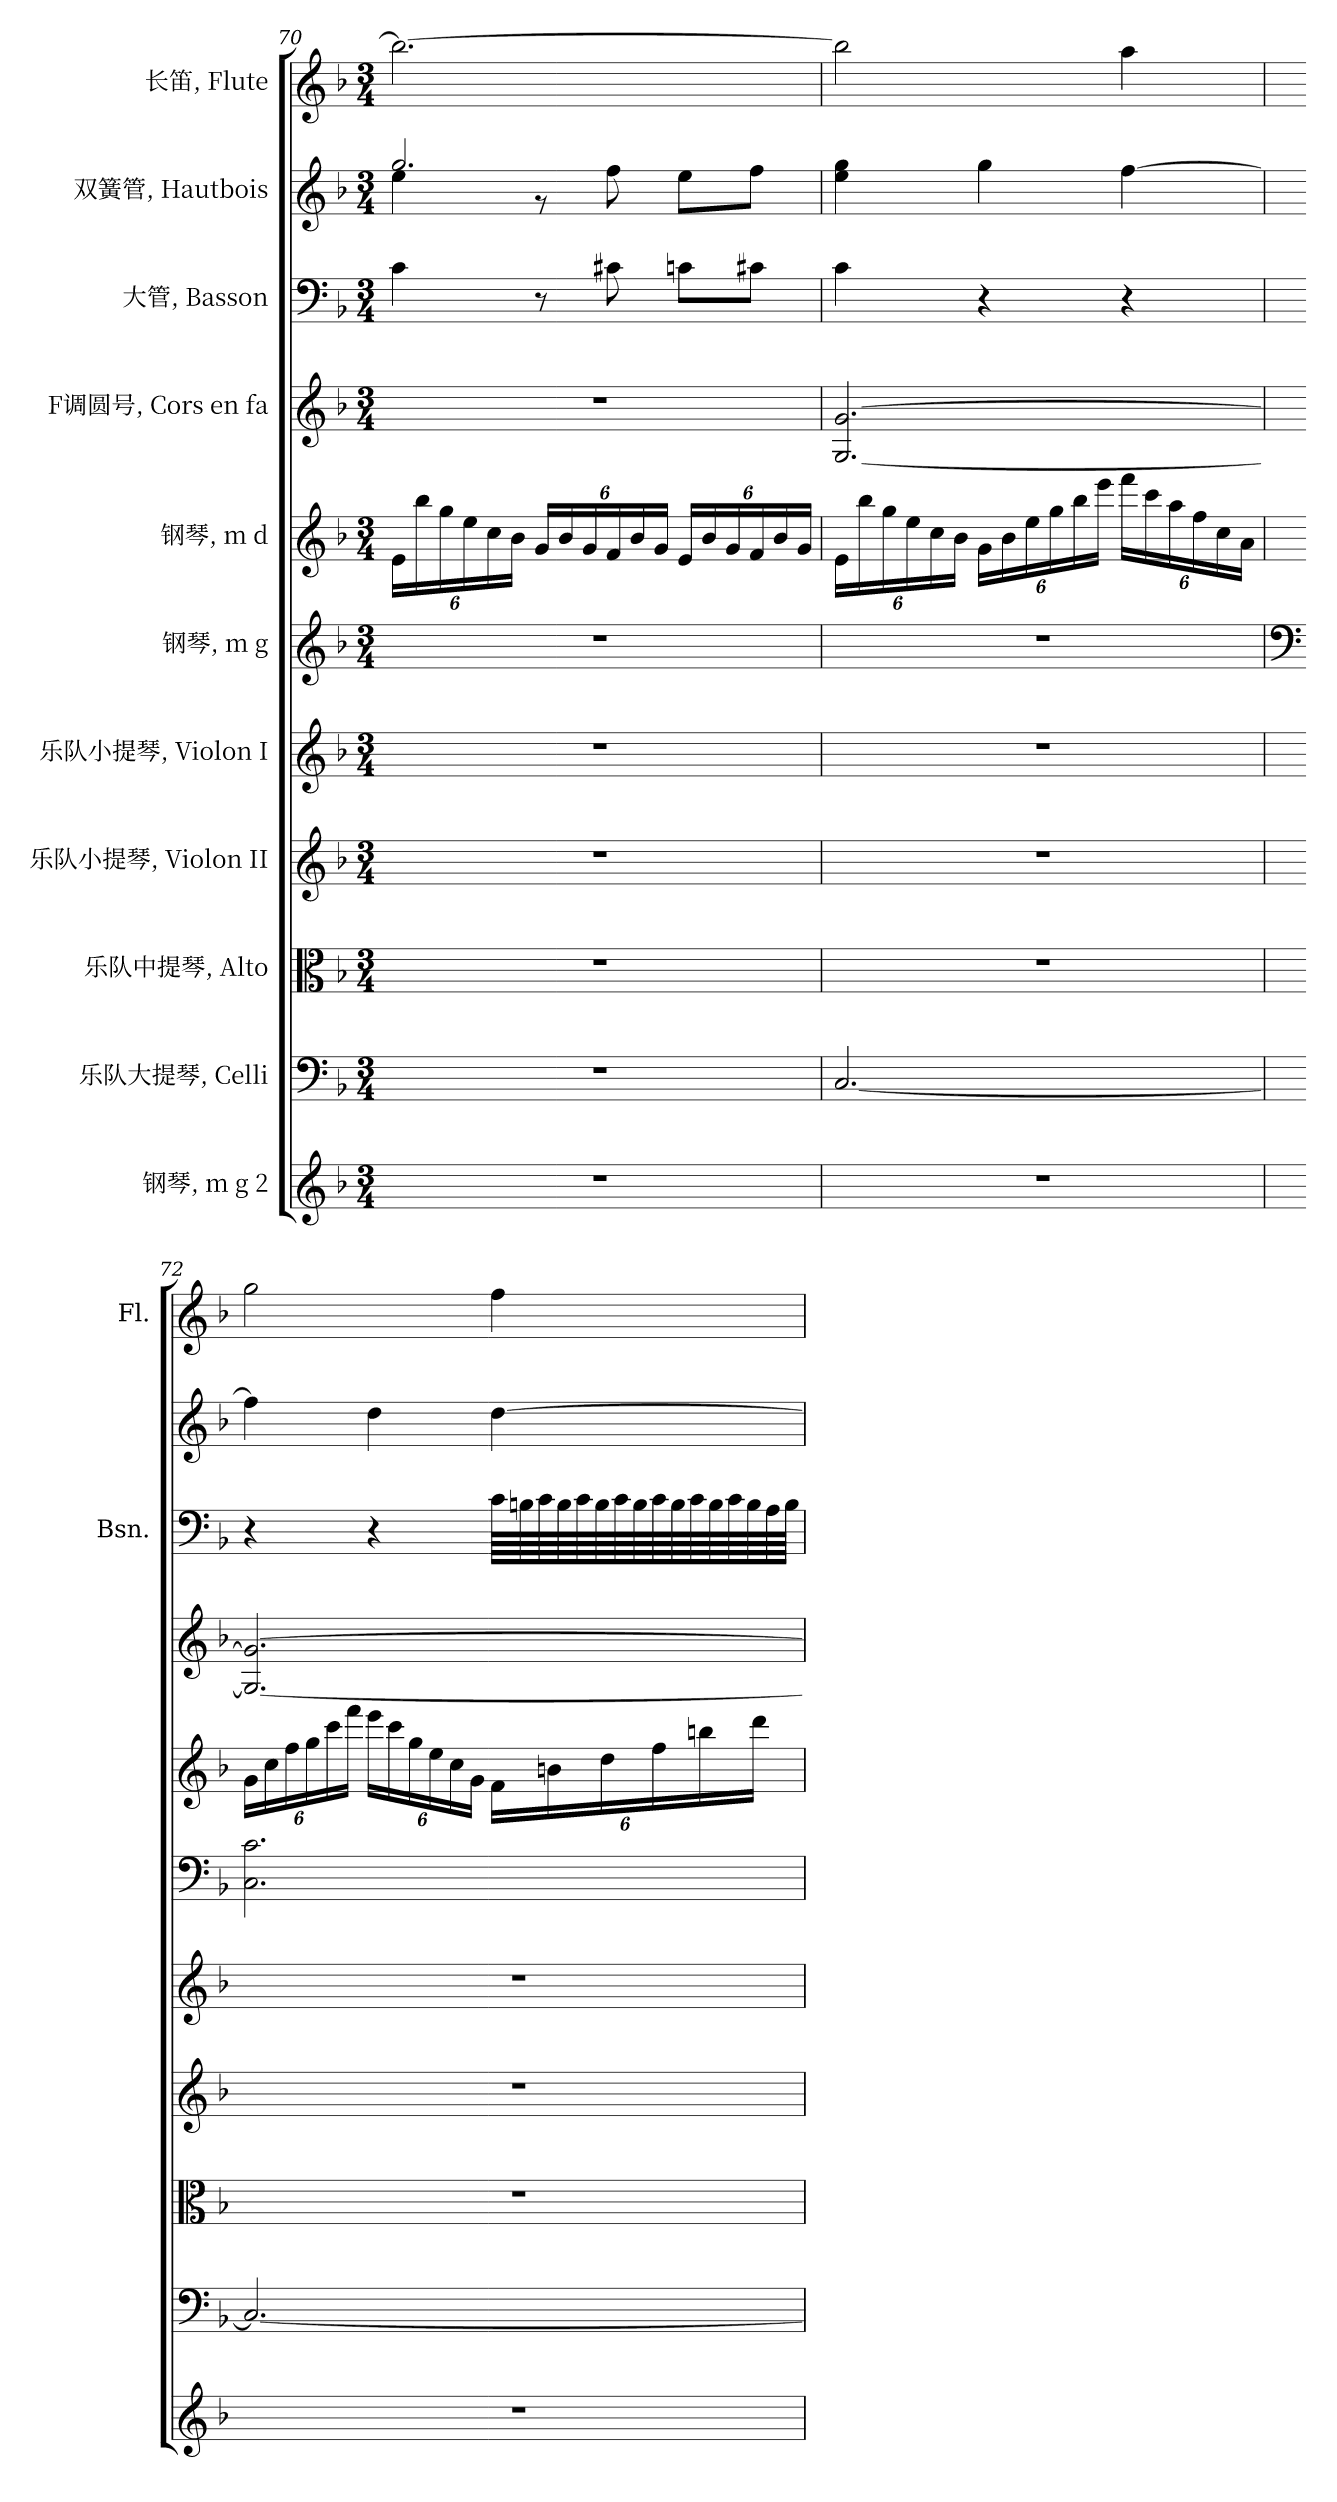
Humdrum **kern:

**kern	**kern	**kern	**kern	**kern	**kern	**kern	**kern	**kern	**kern	**kern
*part11	*part10	*part9	*part8	*part7	*part6	*part5	*part4	*part3	*part2	*part1
*staff11	*staff10	*staff9	*staff8	*staff7	*staff6	*staff5	*staff4	*staff3	*staff2	*staff1
*I"钢琴, m g 2	*I"乐队大提琴, Celli	*I"乐队中提琴, Alto	*I"乐队小提琴, Violon II	*I"乐队小提琴, Violon I	*I"钢琴, m g	*I"钢琴, m d	*I"F调圆号, Cors en fa	*I"大管, Basson	*I"双簧管, Hautbois	*I"长笛, Flute
*	*	*	*	*	*	*	*	*I'Bsn.	*	*I'Fl.
!!LO:PB:g=z
*clefG2	*clefF4	*clefC3	*clefG2	*clefG2	*clefG2	*clefG2	*clefG2	*clefF4	*clefG2	*clefG2
*	*	*	*	*	*	*	*ITrd4c7	*	*	*
*k[b-]	*k[b-]	*k[b-]	*k[b-]	*k[b-]	*k[b-]	*k[b-]	*k[b-e-]	*k[b-]	*k[b-]	*k[b-]
*M3/4	*M3/4	*M3/4	*M3/4	*M3/4	*M3/4	*M3/4	*M3/4	*M3/4	*M3/4	*M3/4
*	*	*	*	*	*	*Xbrackettup	*	*	*	*
=70	=70	=70	=70	=70	=70	=70	=70	=70	=70	=70
*	*	*	*	*	*	*	*	*	*^	*
2.r	2.r	2.r	2.r	2.r	2.r	24e\LL	2.r	4c\	2.gg/	4ee\	2.bb-\_
.	.	.	.	.	.	24bb-\	.	.	.	.	.
.	.	.	.	.	.	24gg\	.	.	.	.	.
.	.	.	.	.	.	24ee\	.	.	.	.	.
.	.	.	.	.	.	24cc\	.	.	.	.	.
.	.	.	.	.	.	24b-\JJ	.	.	.	.	.
.	.	.	.	.	.	24g/LL	.	8r	.	8r	.
.	.	.	.	.	.	24b-/	.	.	.	.	.
.	.	.	.	.	.	24g/	.	.	.	.	.
.	.	.	.	.	.	24f/	.	8c#X\	.	8ff\	.
.	.	.	.	.	.	24b-/	.	.	.	.	.
.	.	.	.	.	.	24g/JJ	.	.	.	.	.
.	.	.	.	.	.	24e/LL	.	8cn\L	.	8ee\L	.
.	.	.	.	.	.	24b-/	.	.	.	.	.
.	.	.	.	.	.	24g/	.	.	.	.	.
.	.	.	.	.	.	24f/	.	8c#X\J	.	8ff\J	.
.	.	.	.	.	.	24b-/	.	.	.	.	.
.	.	.	.	.	.	24g/JJ	.	.	.	.	.
*	*	*	*	*	*	*	*	*	*v	*v	*
=71	=71	=71	=71	=71	=71	=71	=71	=71	=71	=71
2.r	[2.C/	2.r	2.r	2.r	2.r	24e\LL	[2.C/ [2.c/	4c\	4ee\ 4gg\	2bb-\]
.	.	.	.	.	.	24bb-\	.	.	.	.
.	.	.	.	.	.	24gg\	.	.	.	.
.	.	.	.	.	.	24ee\	.	.	.	.
.	.	.	.	.	.	24cc\	.	.	.	.
.	.	.	.	.	.	24b-\JJ	.	.	.	.
.	.	.	.	.	.	24g\LL	.	4r	4gg\	.
.	.	.	.	.	.	24b-\	.	.	.	.
.	.	.	.	.	.	24ee\	.	.	.	.
.	.	.	.	.	.	24gg\	.	.	.	.
.	.	.	.	.	.	24bb-\	.	.	.	.
.	.	.	.	.	.	24eee\JJ	.	.	.	.
.	.	.	.	.	.	24fff\LL	.	4r	[4ff\	4aa\
.	.	.	.	.	.	24ccc\	.	.	.	.
.	.	.	.	.	.	24aa\	.	.	.	.
.	.	.	.	.	.	24ff\	.	.	.	.
.	.	.	.	.	.	24cc\	.	.	.	.
.	.	.	.	.	.	24a\JJ	.	.	.	.
!!LO:PB:g=z
=72	=72	=72	=72	=72	=72	=72	=72	=72	=72	=72
*	*	*	*	*	*clefF4	*	*	*	*	*
2.r	2.C/_	2.r	2.r	2.r	2.C\ 2.c\	24g\LL	2.C/_ 2.c/_	4r	4ff\]	2gg\
.	.	.	.	.	.	24cc\	.	.	.	.
.	.	.	.	.	.	24ff\	.	.	.	.
.	.	.	.	.	.	24gg\	.	.	.	.
.	.	.	.	.	.	24ccc\	.	.	.	.
.	.	.	.	.	.	24fff\JJ	.	.	.	.
.	.	.	.	.	.	24eee\LL	.	4r	4dd\	.
.	.	.	.	.	.	24ccc\	.	.	.	.
.	.	.	.	.	.	24gg\	.	.	.	.
.	.	.	.	.	.	24ee\	.	.	.	.
.	.	.	.	.	.	24cc\	.	.	.	.
.	.	.	.	.	.	24g\JJ	.	.	.	.
.	.	.	.	.	.	24f\LL	.	64c\LLLL	[4dd\	4ff\
.	.	.	.	.	.	.	.	64Bn\	.	.
.	.	.	.	.	.	.	.	64c\	.	.
.	.	.	.	.	.	24bn\	.	.	.	.
.	.	.	.	.	.	.	.	64B\	.	.
.	.	.	.	.	.	.	.	64c\	.	.
.	.	.	.	.	.	.	.	64B\	.	.
.	.	.	.	.	.	24dd\	.	.	.	.
.	.	.	.	.	.	.	.	64c\	.	.
.	.	.	.	.	.	.	.	64B\	.	.
.	.	.	.	.	.	24ff\	.	64c\	.	.
.	.	.	.	.	.	.	.	64B\	.	.
.	.	.	.	.	.	.	.	64c\	.	.
.	.	.	.	.	.	24bbn\	.	.	.	.
.	.	.	.	.	.	.	.	64B\	.	.
.	.	.	.	.	.	.	.	64c\	.	.
.	.	.	.	.	.	.	.	64B\	.	.
.	.	.	.	.	.	24ddd\JJ	.	.	.	.
.	.	.	.	.	.	.	.	64A\	.	.
.	.	.	.	.	.	.	.	64B\JJJJ	.	.
=	=	=	=	=	=	=	=	=	=	=
*-	*-	*-	*-	*-	*-	*-	*-	*-	*-	*-
